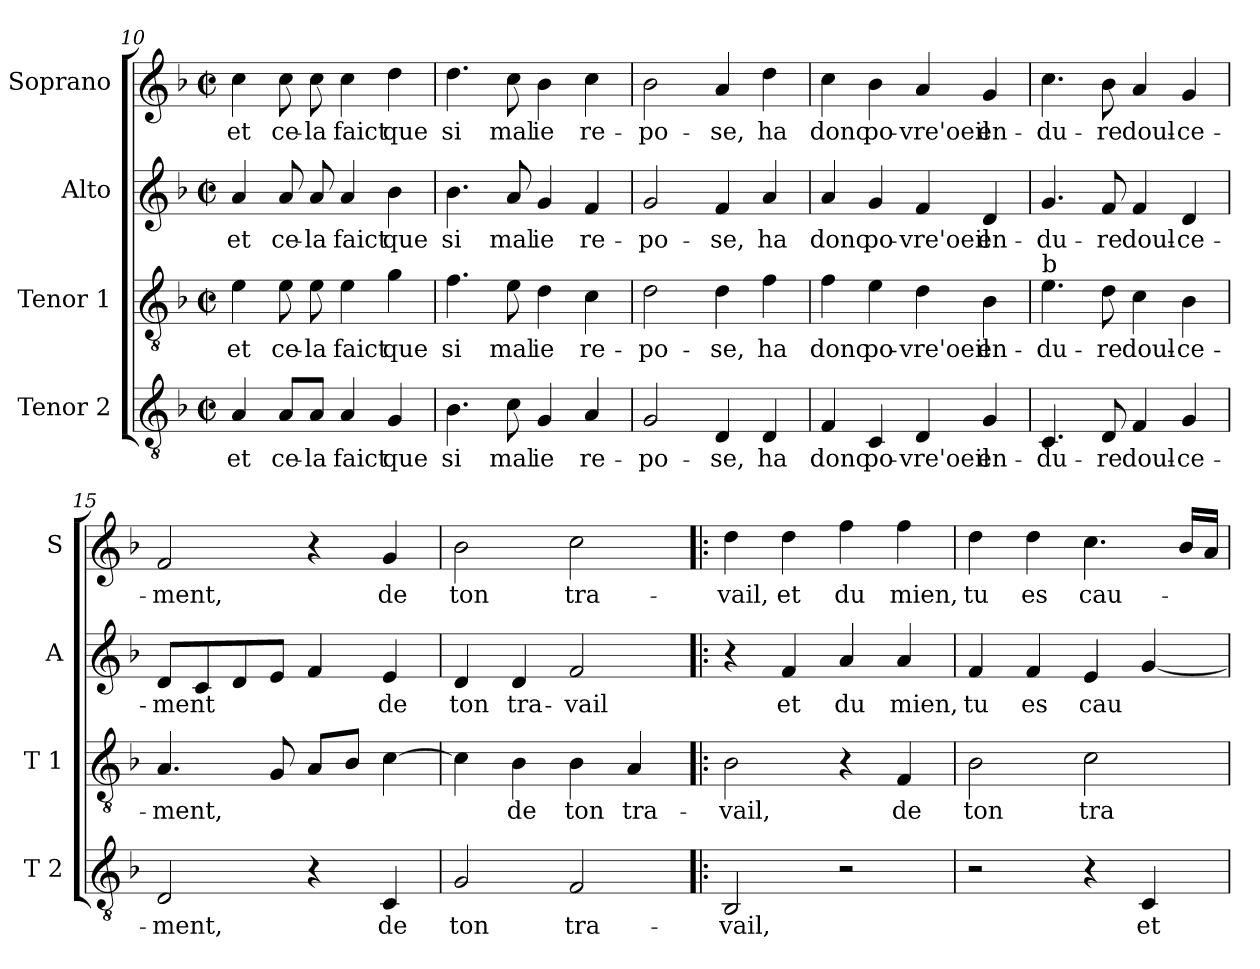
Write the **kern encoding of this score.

**kern	**text	**kern	**text	**kern	**text	**kern	**text
*part4	*part4	*part3	*part3	*part2	*part2	*part1	*part1
*staff4	*staff4	*staff3	*staff3	*staff2	*staff2	*staff1	*staff1
*I"Tenor 2	*	*I"Tenor 1	*	*I"Alto	*	*I"Soprano	*
*I'T 2	*	*I'T 1	*	*I'A	*	*I'S	*
*clefGv2	*	*clefGv2	*	*clefG2	*	*clefG2	*
*k[b-]	*	*k[b-]	*	*k[b-]	*	*k[b-]	*
*F:	*	*F:	*	*F:	*	*F:	*
*M2/2	*	*M2/2	*	*M2/2	*	*M2/2	*
*met(c|)	*	*met(c|)	*	*met(c|)	*	*met(c|)	*
=10	=10	=10	=10	=10	=10	=10	=10
!	!LO:LY:b	!	!LO:LY:b	!	!LO:LY:b	!	!LO:LY:b
4A/	et	4e\	et	4a/	et	4cc\	et
!	!LO:LY:b	!	!LO:LY:b	!	!LO:LY:b	!	!LO:LY:b
8A/L	ce-	8e\	ce-	8a/	ce-	8cc\	ce-
!	!LO:LY:b	!	!LO:LY:b	!	!LO:LY:b	!	!LO:LY:b
8A/J	-la	8e\	-la	8a/	-la	8cc\	-la
!	!LO:LY:b	!	!LO:LY:b	!	!LO:LY:b	!	!LO:LY:b
4A/	faict	4e\	faict	4a/	faict	4cc\	faict
!	!LO:LY:b	!	!LO:LY:b	!	!LO:LY:b	!	!LO:LY:b
4G/	que	4g\	que	4b-\	que	4dd\	que
!!LO:PB:g=z
=11	=11	=11	=11	=11	=11	=11	=11
!	!LO:LY:b	!	!LO:LY:b	!	!LO:LY:b	!	!LO:LY:b
4.B-\	si	4.f\	si	4.b-\	si	4.dd\	si
!	!LO:LY:b	!	!LO:LY:b	!	!LO:LY:b	!	!LO:LY:b
8c\	mal	8e\	mal	8a/	mal	8cc\	mal
!	!LO:LY:b	!	!LO:LY:b	!	!LO:LY:b	!	!LO:LY:b
4G/	ie	4d\	ie	4g/	ie	4b-\	ie
!	!LO:LY:b	!	!LO:LY:b	!	!LO:LY:b	!	!LO:LY:b
4A/	re-	4c\	re-	4f/	re-	4cc\	re-
=12	=12	=12	=12	=12	=12	=12	=12
!	!LO:LY:b	!	!LO:LY:b	!	!LO:LY:b	!	!LO:LY:b
2G/	-po-	2d\	-po-	2g/	-po-	2b-\	-po-
!	!LO:LY:b	!	!LO:LY:b	!	!LO:LY:b	!	!LO:LY:b
4D/	-se,	4d\	-se,	4f/	-se,	4a/	-se,
!	!LO:LY:b	!	!LO:LY:b	!	!LO:LY:b	!	!LO:LY:b
4D/	ha	4f\	ha	4a/	ha	4dd\	ha
=13	=13	=13	=13	=13	=13	=13	=13
!	!LO:LY:b	!	!LO:LY:b	!	!LO:LY:b	!	!LO:LY:b
4F/	donc	4f\	donc	4a/	donc	4cc\	donc
!	!LO:LY:b	!	!LO:LY:b	!	!LO:LY:b	!	!LO:LY:b
4C/	po-	4e\	po-	4g/	po-	4b-\	po-
!	!LO:LY:b	!	!LO:LY:b	!	!LO:LY:b	!	!LO:LY:b
4D/	-vre'oeil	4d\	-vre'oeil	4f/	-vre'oeil	4a/	-vre'oeil
!	!LO:LY:b	!	!LO:LY:b	!	!LO:LY:b	!	!LO:LY:b
4G/	en-	4B-\	en-	4d/	en-	4g/	en-
=14	=14	=14	=14	=14	=14	=14	=14
!	!	!LO:TX:a:t=b	!	!	!	!	!
!	!LO:LY:b	!	!LO:LY:b	!	!LO:LY:b	!	!LO:LY:b
4.C/	-du-	4.e\	-du-	4.g/	-du-	4.cc\	-du-
!	!LO:LY:b	!	!LO:LY:b	!	!LO:LY:b	!	!LO:LY:b
8D/	-re	8d\	-re	8f/	-re	8b-\	-re
!	!LO:LY:b	!	!LO:LY:b	!	!LO:LY:b	!	!LO:LY:b
4F/	doul-	4c\	doul-	4f/	doul-	4a/	doul-
!	!LO:LY:b	!	!LO:LY:b	!	!LO:LY:b	!	!LO:LY:b
4G/	-ce-	4B-\	-ce-	4d/	-ce-	4g/	-ce-
=15	=15	=15	=15	=15	=15	=15	=15
!	!LO:LY:b	!	!LO:LY:b	!	!LO:LY:b	!	!LO:LY:b
2D/	-ment,	4.A/	-ment,	8d/L	-ment	2f/	-ment,
.	.	.	.	8c/	.	.	.
.	.	.	.	8d/	.	.	.
.	.	8G/	.	8e/J	.	.	.
4r	.	8A/L	.	4f/	.	4r	.
.	.	8B-/J	.	.	.	.	.
!	!LO:LY:b	!	!	!	!LO:LY:b	!	!LO:LY:b
4C/	de	[4c\	.	4e/	de	4g/	de
=16	=16	=16	=16	=16	=16	=16	=16
!	!LO:LY:b	!	!	!	!LO:LY:b	!	!LO:LY:b
2G/	ton	4c\]	.	4d/	ton	2b-\	ton
!	!	!	!LO:LY:b	!	!LO:LY:b	!	!
.	.	4B-\	de	4d/	tra-	.	.
!	!LO:LY:b	!	!LO:LY:b	!	!LO:LY:b	!	!LO:LY:b
2F/	tra-	4B-\	ton	2f/	-vail	2cc\	tra-
!	!	!	!LO:LY:b	!	!	!	!
.	.	4A/	tra-	.	.	.	.
!!LO:LB:g=z
=17!|:	=17!|:	=17!|:	=17!|:	=17!|:	=17!|:	=17!|:	=17!|:
!	!LO:LY:b	!	!LO:LY:b	!	!	!	!LO:LY:b
2BB-/	-vail,	2B-\	-vail,	4r	.	4dd\	-vail,
!	!	!	!	!	!LO:LY:b	!	!LO:LY:b
.	.	.	.	4f/	et	4dd\	et
!	!	!	!	!	!LO:LY:b	!	!LO:LY:b
2r	.	4r	.	4a/	du	4ff\	du
!	!	!	!LO:LY:b	!	!LO:LY:b	!	!LO:LY:b
.	.	4F/	de	4a/	mien,	4ff\	mien,
=18	=18	=18	=18	=18	=18	=18	=18
!	!	!	!LO:LY:b	!	!LO:LY:b	!	!LO:LY:b
2r	.	2B-\	ton	4f/	tu	4dd\	tu
!	!	!	!	!	!LO:LY:b	!	!LO:LY:b
.	.	.	.	4f/	es	4dd\	es
!	!	!	!LO:LY:b	!	!LO:LY:b	!	!LO:LY:b
4r	.	2c\	tra-	4e/	cau	4.cc\	cau-
!	!LO:LY:b	!	!	!	!	!	!
4C/	et	.	.	[4g/	.	.	.
.	.	.	.	.	.	16b-/LL	.
.	.	.	.	.	.	16a/JJ	.
=	=	=	=	=	=	=	=
*-	*-	*-	*-	*-	*-	*-	*-
